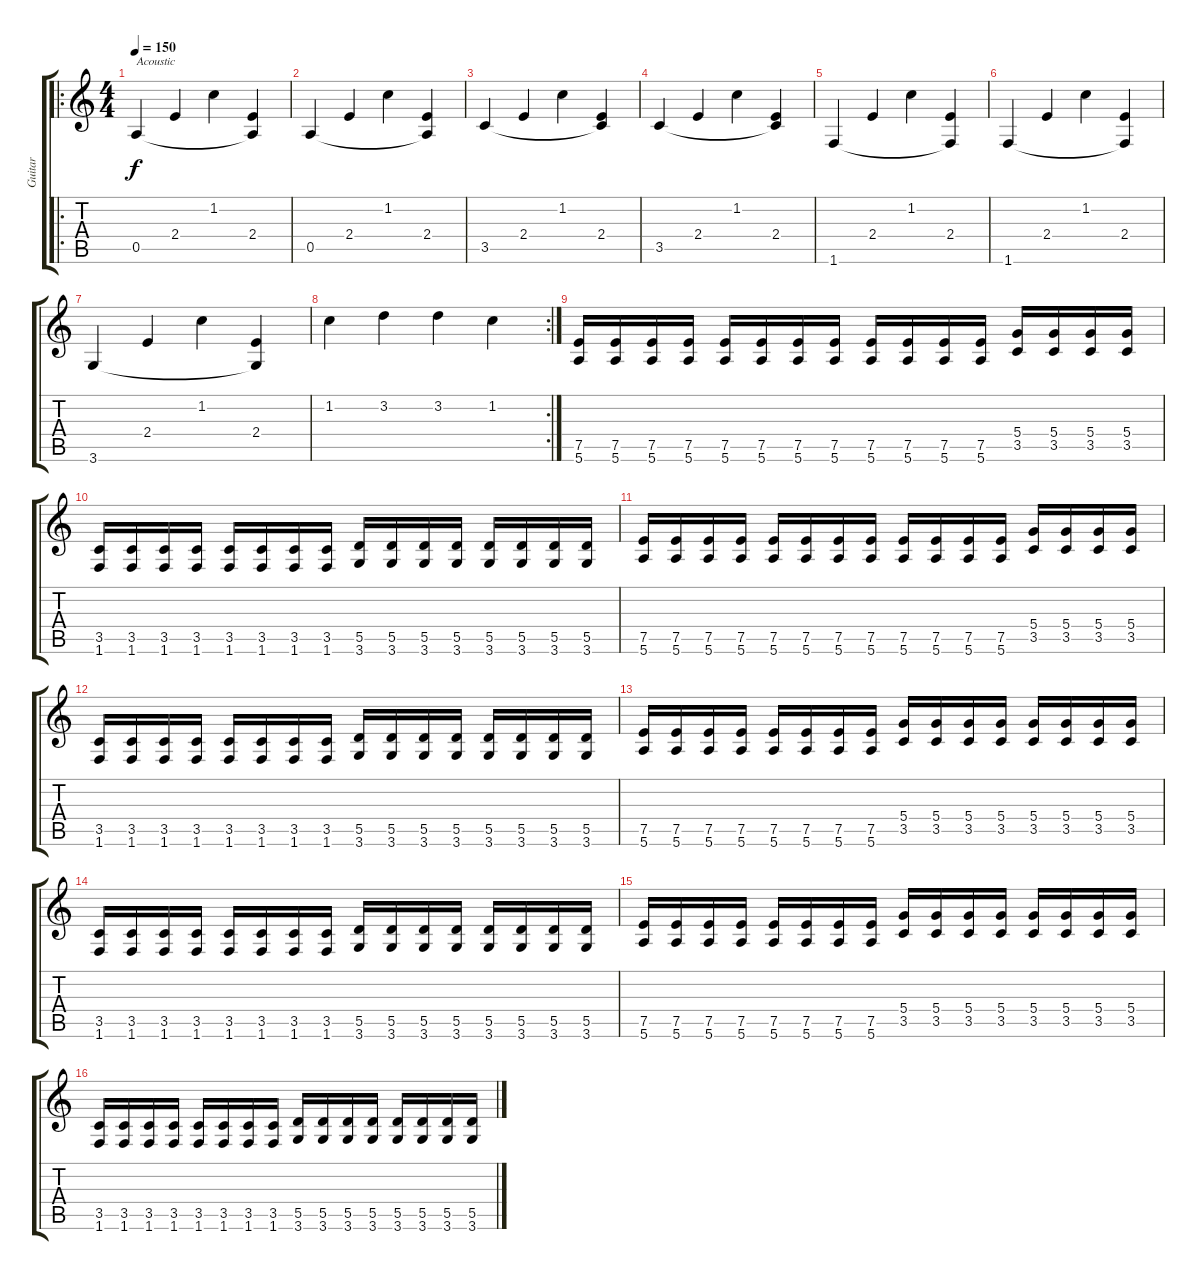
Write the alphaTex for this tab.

\track ("Guitar" "Guitar") {instrument distortionguitar}
\staff {score tabs}
\tuning (E4 B3 G3 D3 A2 E2) {hide}
\ro
\ts (4 4)
\tempo 150
\clef g2
\ks c
0.5.4{txt "Acoustic" dy f instrument acousticguitarnylon} 2.4.4 1.2.4 (2.4 0.5{t}).4 |
0.5.4 2.4.4 1.2.4 (2.4 0.5{t}).4 |
3.5.4 2.4.4 1.2.4 (2.4 3.5{t}).4 |
3.5.4 2.4.4 1.2.4 (2.4 3.5{t}).4 |
1.6.4 2.4.4 1.2.4 (2.4 1.6{t}).4 |
1.6.4 2.4.4 1.2.4 (2.4 1.6{t}).4 |
3.6.4 2.4.4 1.2.4 (2.4 3.6{t}).4 |
\rc 2
1.2.4 3.2.4 3.2.4 1.2.4 |
(7.5 5.6).16{instrument distortionguitar} (7.5 5.6).16 (7.5 5.6).16 (7.5 5.6).16 (7.5 5.6).16 (7.5 5.6).16 (7.5 5.6).16 (7.5 5.6).16 (7.5 5.6).16 (7.5 5.6).16 (7.5 5.6).16 (7.5 5.6).16 (5.4 3.5).16 (5.4 3.5).16 (5.4 3.5).16 (5.4 3.5).16 |
(3.5 1.6).16 (3.5 1.6).16 (3.5 1.6).16 (3.5 1.6).16 (3.5 1.6).16 (3.5 1.6).16 (3.5 1.6).16 (3.5 1.6).16 (5.5 3.6).16 (5.5 3.6).16 (5.5 3.6).16 (5.5 3.6).16 (5.5 3.6).16 (5.5 3.6).16 (5.5 3.6).16 (5.5 3.6).16 |
(7.5 5.6).16 (7.5 5.6).16 (7.5 5.6).16 (7.5 5.6).16 (7.5 5.6).16 (7.5 5.6).16 (7.5 5.6).16 (7.5 5.6).16 (7.5 5.6).16 (7.5 5.6).16 (7.5 5.6).16 (7.5 5.6).16 (5.4 3.5).16 (5.4 3.5).16 (5.4 3.5).16 (5.4 3.5).16 |
(3.5 1.6).16 (3.5 1.6).16 (3.5 1.6).16 (3.5 1.6).16 (3.5 1.6).16 (3.5 1.6).16 (3.5 1.6).16 (3.5 1.6).16 (5.5 3.6).16 (5.5 3.6).16 (5.5 3.6).16 (5.5 3.6).16 (5.5 3.6).16 (5.5 3.6).16 (5.5 3.6).16 (5.5 3.6).16 |
(7.5 5.6).16 (7.5 5.6).16 (7.5 5.6).16 (7.5 5.6).16 (7.5 5.6).16 (7.5 5.6).16 (7.5 5.6).16 (7.5 5.6).16 (5.4 3.5).16 (5.4 3.5).16 (5.4 3.5).16 (5.4 3.5).16 (5.4 3.5).16 (5.4 3.5).16 (5.4 3.5).16 (5.4 3.5).16 |
(3.5 1.6).16 (3.5 1.6).16 (3.5 1.6).16 (3.5 1.6).16 (3.5 1.6).16 (3.5 1.6).16 (3.5 1.6).16 (3.5 1.6).16 (5.5 3.6).16 (5.5 3.6).16 (5.5 3.6).16 (5.5 3.6).16 (5.5 3.6).16 (5.5 3.6).16 (5.5 3.6).16 (5.5 3.6).16 |
(7.5 5.6).16 (7.5 5.6).16 (7.5 5.6).16 (7.5 5.6).16 (7.5 5.6).16 (7.5 5.6).16 (7.5 5.6).16 (7.5 5.6).16 (5.4 3.5).16 (5.4 3.5).16 (5.4 3.5).16 (5.4 3.5).16 (5.4 3.5).16 (5.4 3.5).16 (5.4 3.5).16 (5.4 3.5).16 |
(3.5 1.6).16 (3.5 1.6).16 (3.5 1.6).16 (3.5 1.6).16 (3.5 1.6).16 (3.5 1.6).16 (3.5 1.6).16 (3.5 1.6).16 (5.5 3.6).16 (5.5 3.6).16 (5.5 3.6).16 (5.5 3.6).16 (5.5 3.6).16 (5.5 3.6).16 (5.5 3.6).16 (5.5 3.6).16
